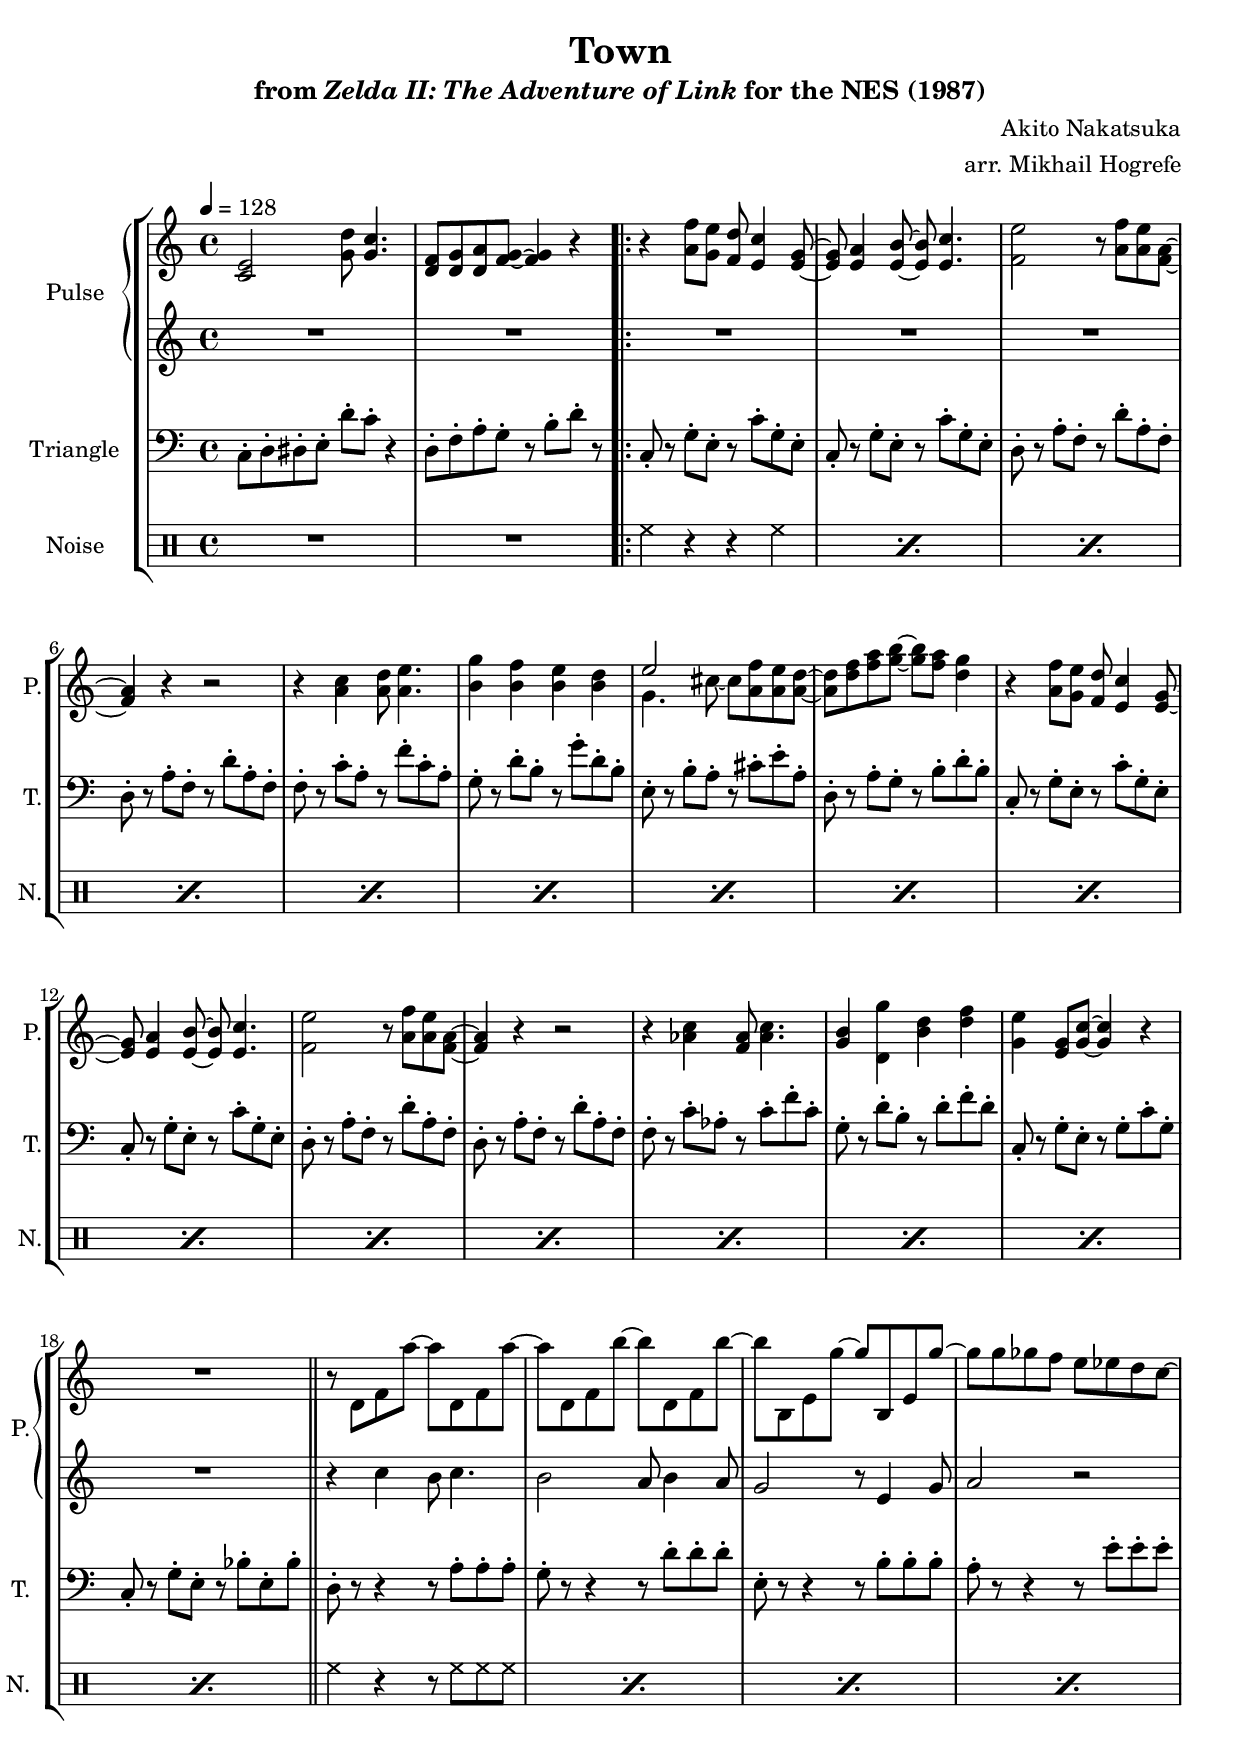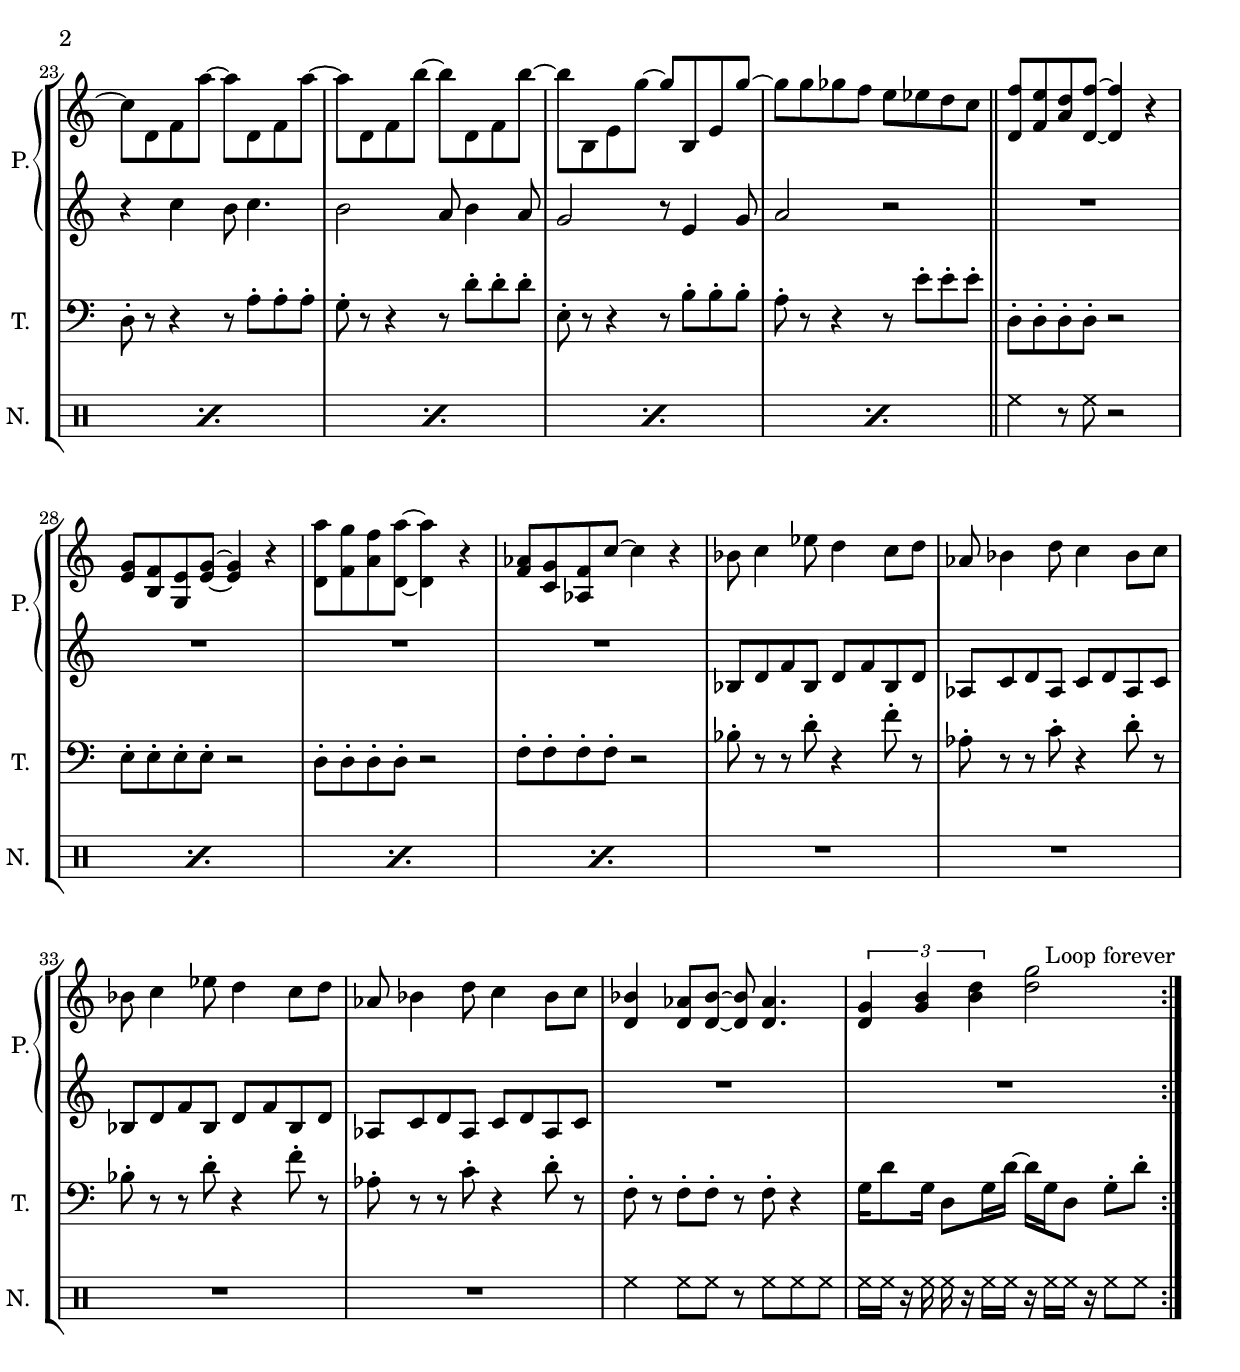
\version "2.22.0"

smaller = {
    \set fontSize = #-3
    \override Stem #'length-fraction = #0.56
    \override Beam #'thickness = #0.2688
    \override Beam #'length-fraction = #0.56
}

\book {
    \header {
        title = "Town"
        subtitle = \markup { "from" {\italic "Zelda II: The Adventure of Link"} "for the NES (1987)" }
        composer = "Akito Nakatsuka"
        arranger = "arr. Mikhail Hogrefe"
    }

    \score {
        {
            \new StaffGroup <<
                \new GrandStaff <<
                    \set GrandStaff.instrumentName = "Pulse"
                    \set GrandStaff.shortInstrumentName = "P."
                    \new Staff \relative c' {
\tempo 4 = 128
<c e>2 <g' d'>8 <g c>4. |
<d f>8 <d g> <d a'> <f g> ~ 4 r |
                        \repeat volta 2 {
r4 <a f'>8 <g e'> <f d'> <e c'>4 <e g>8 ~ |
<e g>8 <e a>4 <e b'>8 ~ 8 <e c'>4. |
<f e'>2 r8 <a f'> <a e'> <f a> ~ |
<f a>4 r r2 |
r4 <a c> <a d>8 <a e'>4. |
<b g'>4 <b f'> <b e> <b d> |
<<{
e2 s |
s1 |
}\\{
g,4. cis8 ~ cis <a f'> \tieNeutral <a e'> <a d> ~ |
<a d>8 <d f> <f a> <g b> ~ 8 <f a> <d g>4 |
}>>
r4 <a f'>8 <g e'> <f d'> <e c'>4 <e g>8 ~ |
<e g>8 <e a>4 <e b'>8 ~ 8 <e c'>4. |
<f e'>2 r8 <a f'> <a e'> <f a> ~ |
<f a>4 r r2 |
r4 <aes c> <f aes>8 <aes c>4. |
<g b>4 <d g'> <b' d> <d f> |
<g, e'>4 <e g>8 <g c> ~ 4 r |
R1 |
\bar "||"
r8 d f a' ~ a d,, f a'8 ~ |
a8 d,, f b' ~ b d,, f b' ~ |
b8 b,, e g' ~ g b,, e g' ~ |
g8 g ges f e ees d c ~ |
c8 d, f a' ~ a d,, f a'8 ~ |
a8 d,, f b' ~ b d,, f b' ~ |
b8 b,, e g' ~ g b,, e g' ~ |
g8 g ges f e ees d c |
\bar "||"
<d, f'>8 <f e'> <a d> <d, f'>8 ~ 4 r |
<e g>8 <b f'> <g e'> <e' g> ~ 4 r |
<d a''>8 <f g'> <a f'> <d, a''> ~ 4 r |
<f aes>8 <c g'> <aes f'> c' ~ c4 r |
bes8 c4 ees8 d4 c8 d |
aes8 bes4 d8 c4 bes8 c |
bes8 c4 ees8 d4 c8 d |
aes8 bes4 d8 c4 bes8 c |
<d, bes'>4 <d aes'>8 <d bes'> ~ 8 <d aes'>4. |
\tuplet 3/2 { <d g>4 <g b> <b d> } <d g>2 |
                        }
\once \override Score.RehearsalMark.self-alignment-X = #RIGHT
\mark \markup { \fontsize #-2 "Loop forever" }
                    }

                    \new Staff \relative c'' {
R1*2
R1*16
r4 c b8 c4. |
b2 a8 b4 a8 |
g2 r8 e4 g8 |
a2 r |
r4 c b8 c4. |
b2 a8 b4 a8 |
g2 r8 e4 g8 |
a2 r |
R1*4
bes,8 d f bes, d f bes, d |
aes8 c d aes c d aes c |
bes8 d f bes, d f bes, d |
aes8 c d aes c d aes c |
R1*2
                    }
                >>

                \new Staff \relative c {
                    \set Staff.instrumentName = "Triangle"
                    \set Staff.shortInstrumentName = "T."
\clef bass
c8-. d-. dis-. e-. d'-. c-. r4 |
d,8-. f-. a-. g-. r b-. d-. r |
c,8-. r g'-. e-. r c'-. g-. e-. |
c8-. r g'-. e-. r c'-. g-. e-. |
d8-. r a'-. f-. r d'-. a-. f-. |
d8-. r a'-. f-. r d'-. a-. f-. |
f8-. r c'-. a-. r f'-. c-. a-. |
g8-. r d'-. b-. r g'-. d-. b-. |
e,8-. r b'-. a-. r cis-. e-. a,-. |
d,8-. r a'-. g-. r b-. d-. b-. |
c,8-. r g'-. e-. r c'-. g-. e-. |
c8-. r g'-. e-. r c'-. g-. e-. |
d8-. r a'-. f-. r d'-. a-. f-. |
d8-. r a'-. f-. r d'-. a-. f-. |
f8-. r c'-. aes-. r c-. f-. c-. |
g8-. r d'-. b-. r d-. f-. d-. |
c,8-. r g'-. e-. r g-. c-. g-. |
c,8-. r g'-. e-. r bes'-. e,-. bes'-. |
d,8-. r r4 r8 a'-. a-. a-. |
g8-. r r4 r8 d'-. d-. d-. |
e,8-. r r4 r8 b'-. b-. b-. |
a8-. r r4 r8 e'-. e-. e-. |
d,8-. r r4 r8 a'-. a-. a-. |
g8-. r r4 r8 d'-. d-. d-. |
e,8-. r r4 r8 b'-. b-. b-. |
a8-. r r4 r8 e'-. e-. e-. |
d,8-. d-. d-. d-. r2 |
e8-. e-. e-. e-. r2 |
d8-. d-. d-. d-. r2 |
f8-. f-. f-. f-. r2 |
bes8-. r r d-. r4 f8-. r |
aes,8-. r r c-. r4 d8-. r |
bes8-. r r d-. r4 f8-. r |
aes,8-. r r c-. r4 d8-. r |
f,8-. r f-. f-. r f-. r4 |
g16 d'8 g,16 d8 g16 d' ~ d g, d8 g-. d'-. |
                }

                \new DrumStaff {
                    \drummode {
                        \set Staff.instrumentName="Noise"
                        \set Staff.shortInstrumentName="N."
R1*2
\repeat percent 16 { hh4 r r hh | }
\repeat percent 8 { hh4 r r8 hh hh hh | }
\repeat percent 4 { hh4 r8 hh r2 | }
R1*4
hh4 hh8 hh r hh hh hh |
hh16 hh r hh hh r hh hh r hh hh r hh8 hh |
                    }
                }
            >>
        }
        \layout {
            \context {
                \Staff
                \RemoveEmptyStaves
            }
            \context {
                \DrumStaff
                \RemoveEmptyStaves
            }
        }
    }
}
